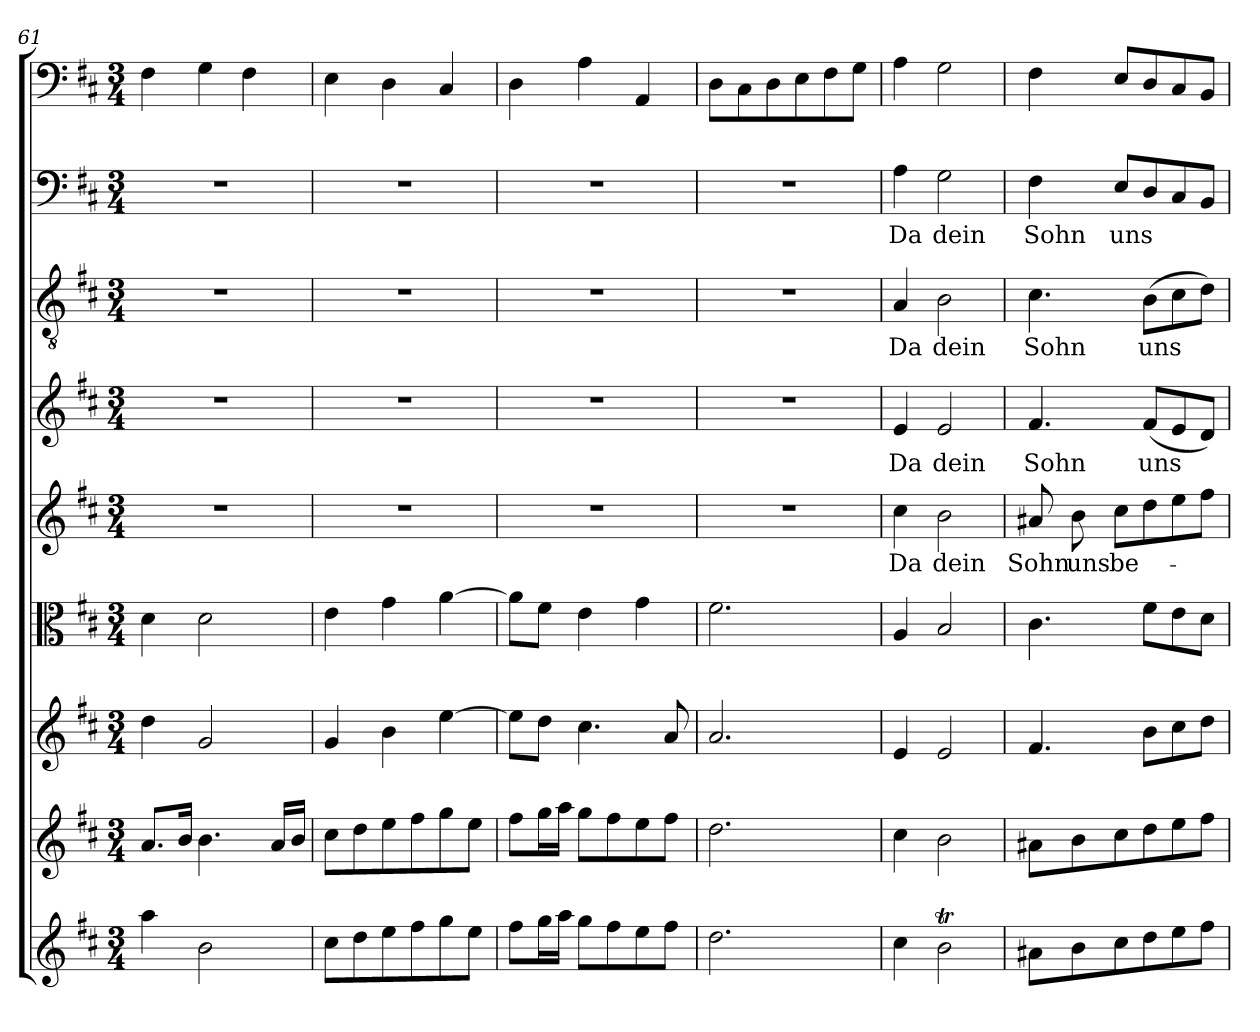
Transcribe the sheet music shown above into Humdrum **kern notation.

**kern	**kern	**kern	**kern	**kern	**text	**kern	**text	**kern	**text	**kern	**text	**kern
*part9	*part8	*part7	*part6	*part5	*part5	*part4	*part4	*part3	*part3	*part2	*part2	*part1
*staff9	*staff8	*staff7	*staff6	*staff5	*staff5	*staff4	*staff4	*staff3	*staff3	*staff2	*staff2	*staff1
*clefG2	*clefG2	*clefG2	*clefC3	*clefG2	*	*clefG2	*	*clefGv2	*	*clefF4	*	*clefF4
*k[f#c#]	*k[f#c#]	*k[f#c#]	*k[f#c#]	*k[f#c#]	*	*k[f#c#]	*	*k[f#c#]	*	*k[f#c#]	*	*k[f#c#]
*b:	*b:	*b:	*b:	*b:	*	*b:	*	*b:	*	*b:	*	*b:
*M3/4	*M3/4	*M3/4	*M3/4	*M3/4	*	*M3/4	*	*M3/4	*	*M3/4	*	*M3/4
=61	=61	=61	=61	=61	=61	=61	=61	=61	=61	=61	=61	=61
4aa\	8.a/L	4dd\	4d\	2.r	.	2.r	.	2.r	.	2.r	.	4F#\
.	16b/Jk	.	.	.	.	.	.	.	.	.	.	.
2b\	4.b\	2g/	2d\	.	.	.	.	.	.	.	.	4G\
.	.	.	.	.	.	.	.	.	.	.	.	4F#\
.	16a/LL	.	.	.	.	.	.	.	.	.	.	.
.	16b/JJ	.	.	.	.	.	.	.	.	.	.	.
=62	=62	=62	=62	=62	=62	=62	=62	=62	=62	=62	=62	=62
8cc#\L	8cc#\L	4g/	4e\	2.r	.	2.r	.	2.r	.	2.r	.	4E\
8dd\	8dd\	.	.	.	.	.	.	.	.	.	.	.
8ee\	8ee\	4b\	4g\	.	.	.	.	.	.	.	.	4D\
8ff#\	8ff#\	.	.	.	.	.	.	.	.	.	.	.
8gg\	8gg\	[4ee\	[4a\	.	.	.	.	.	.	.	.	4C#/
8ee\J	8ee\J	.	.	.	.	.	.	.	.	.	.	.
=63	=63	=63	=63	=63	=63	=63	=63	=63	=63	=63	=63	=63
8ff#\L	8ff#\L	8ee\L]	8a\L]	2.r	.	2.r	.	2.r	.	2.r	.	4D\
16gg\L	16gg\L	8dd\J	8f#\J	.	.	.	.	.	.	.	.	.
16aa\JJ	16aa\JJ	.	.	.	.	.	.	.	.	.	.	.
8gg\L	8gg\L	4.cc#\	4e\	.	.	.	.	.	.	.	.	4A\
8ff#\	8ff#\	.	.	.	.	.	.	.	.	.	.	.
8ee\	8ee\	.	4g\	.	.	.	.	.	.	.	.	4AA/
8ff#\J	8ff#\J	8a/	.	.	.	.	.	.	.	.	.	.
=64	=64	=64	=64	=64	=64	=64	=64	=64	=64	=64	=64	=64
2.dd\	2.dd\	2.a/	2.f#\	2.r	.	2.r	.	2.r	.	2.r	.	8D\L
.	.	.	.	.	.	.	.	.	.	.	.	8C#\
.	.	.	.	.	.	.	.	.	.	.	.	8D\
.	.	.	.	.	.	.	.	.	.	.	.	8E\
.	.	.	.	.	.	.	.	.	.	.	.	8F#\
.	.	.	.	.	.	.	.	.	.	.	.	8G\J
=65	=65	=65	=65	=65	=65	=65	=65	=65	=65	=65	=65	=65
4cc#\	4cc#\	4e/	4A/	4cc#\	Da	4e/	Da	4A/	Da	4A\	Da	4A\
2bT\	2b\	2e/	2B/	2b\	dein	2e/	dein	2B\	dein	2G\	dein	2G\
=66	=66	=66	=66	=66	=66	=66	=66	=66	=66	=66	=66	=66
8a#X\L	8a#X\L	4.f#/	4.c#\	8a#X/	Sohn	4.f#/	Sohn	4.c#\	Sohn	4F#\	Sohn	4F#\
8b\	8b\	.	.	8b\	uns	.	.	.	.	.	.	.
8cc#\	8cc#\	.	.	8cc#\L	be-	.	.	.	.	8E/L	uns	8E/L
8dd\	8dd\	8b\L	8f#\L	8dd\	.	(8f#/L	uns	(8B\L	uns	8D/	.	8D/
8ee\	8ee\	8cc#\	8e\	8ee\	.	8e/	.	8c#\	.	8C#/	.	8C#/
8ff#\J	8ff#\J	8dd\J	8d\J	8ff#\J	.	8d/J)	.	8d\J)	.	8BB/J	.	8BB/J
=	=	=	=	=	=	=	=	=	=	=	=	=
*-	*-	*-	*-	*-	*-	*-	*-	*-	*-	*-	*-	*-
